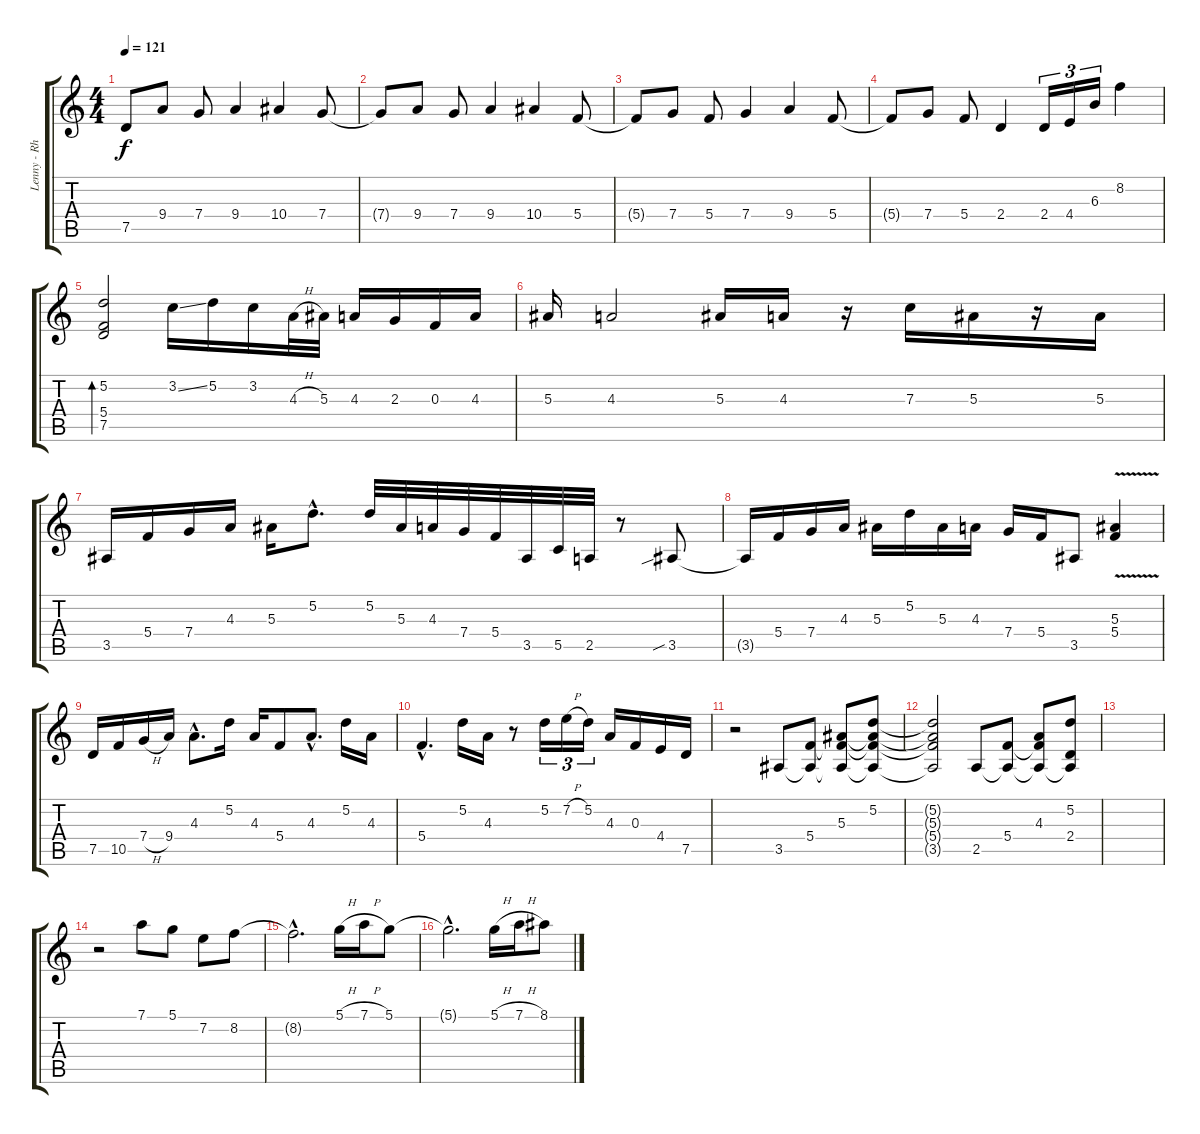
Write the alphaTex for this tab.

\track ("Lenny - Rhytm/Lead" "Lenny - Rh") {instrument distortionguitar}
\staff {score tabs}
\tuning (D4 A3 F3 C3 G2 D2) {hide}
\ts (4 4)
\tempo 121
\clef g2
\ks c
7.5.8{dy f instrument acousticguitarsteel} 9.4.8 7.4.8 9.4.4 10.4.4 7.4.8 |
7.4{t}.8 9.4.8 7.4.8 9.4.4 10.4.4 5.4.8 |
5.4{t}.8 7.4.8 5.4.8 7.4.4 9.4.4 5.4.8 |
5.4{t}.8 7.4.8 5.4.8 2.4.4 2.4.16{tu (3 2)} 4.4.16{tu (3 2)} 6.3.16{tu (3 2)} 8.2.4 |
(5.2 5.4 7.5).2{bd 120} 3.2{ss}.16 5.2.16 3.2.16 4.3{h}.32 5.3.32 4.3.16 2.3.16 0.3.16 4.3.16 |
5.3.16 4.3.2 5.3.16 4.3.16 r.16 7.3.16 5.3.16 r.16 5.3.16 |
3.5.16 5.4.16 7.4.16 4.3.16 5.3.16 5.2{hac}.8{d} 5.2.32 5.3.32 4.3.32 7.4.32 5.4.32 3.5.32 5.5.32 2.5.32 r.8 3.5{sib}.8 |
3.5{t}.16 5.4.16 7.4.16 4.3.16 5.3.16 5.2.16 5.3.16 4.3.16 7.4.16 5.4.16 3.5.8 (5.3 5.4{v}).4 |
7.5.16 10.5.16 7.4{h}.16 9.4.16 4.3{hac}.8{d} 5.2.16 4.3.16 5.4.8 4.3{hac}.8{d} 5.2.16 4.3.16 |
5.4{hac}.4{d} 5.2.16 4.3.16 r.8 5.2.16{tu (3 2)} 7.2{h}.16{tu (3 2)} 5.2.16{tu (3 2)} 4.3.16 0.3.16 4.4.16 7.5.16 |
r.2 3.5.8 (5.4 3.5{t}).8 (5.3 5.4{t} 3.5{t}).8 (5.2 5.3{t} 5.4{t} 3.5{t}).8 |
(5.2{t} 5.3{t} 5.4{t} 3.5{t}).2 2.5.8 (5.4 2.5{t}).8 (4.3 5.4{t} 2.5{t}).8 (5.2 2.4 2.5{t}).8 |
|
r.2 7.1.8 5.1.8 7.2.8 8.2.8 |
8.2{hac t}.2{d} 5.1{h}.16 7.1{h}.16 5.1.8 |
5.1{hac t}.2{d} 5.1{h}.16 7.1{h}.16 8.1.8
